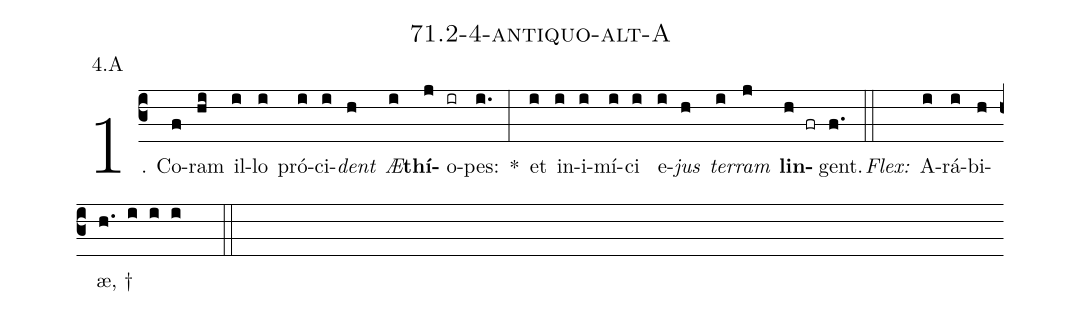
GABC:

name: 71.2-4-antiquo-alt-A;
annotation: 4.A;
%%
(c3)1. Co(f)ram(hi) il(i)lo(i) pró(i)ci(i)<i>dent</i>(h) <i>Æ</i>(i)<b>thí</b>(j)o(ir)pes:(i.) *(:) et(i) in(i)i(i)mí(i)ci(i) e(i)<i>jus</i>(h) <i>ter</i>(i)<i>ram</i>(j) <b>lin</b>(h fr)gent.(f.) (::)
<i>Flex:</i>()  A(i)rá(i)bi(h)æ, †(h. i i i  ::)

%E(i) u(h) o(i) u(j) a(h) e.(f.) (::)
